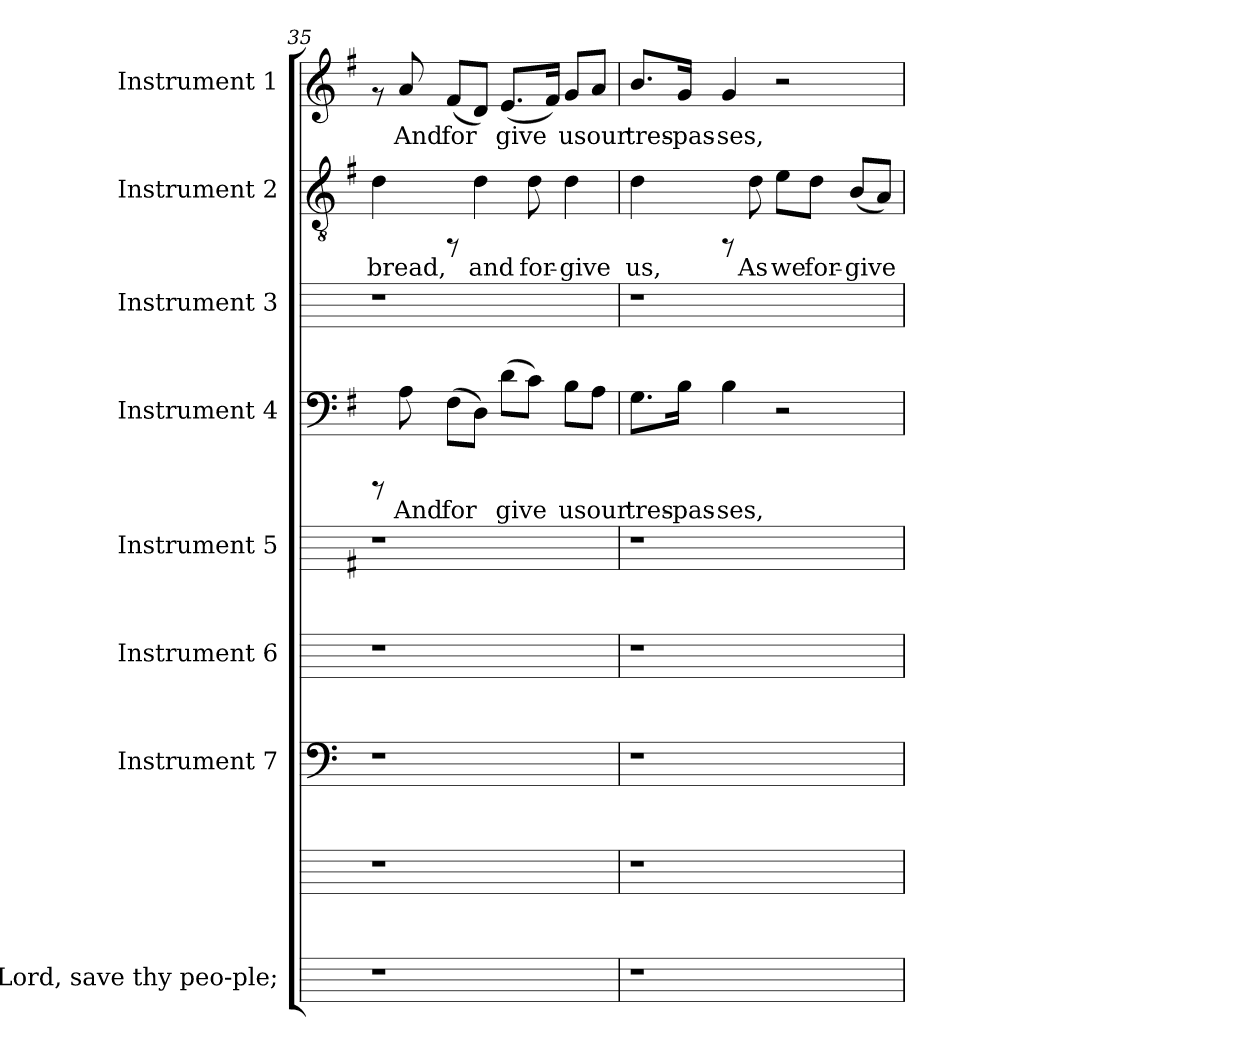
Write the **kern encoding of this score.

**kern	**kern	**kern	**kern	**kern	**kern	**text	**kern	**kern	**text	**kern	**text
*part9	*part8	*part7	*part6	*part5	*part4	*part4	*part3	*part2	*part2	*part1	*part1
*staff9	*staff8	*staff7	*staff6	*staff5	*staff4	*staff4	*staff3	*staff2	*staff2	*staff1	*staff1
*I"O Lord, save thy peo-ple;	*	*I"Instrument 7	*I"Instrument 6	*I"Instrument 5	*I"Instrument 4	*	*I"Instrument 3	*I"Instrument 2	*	*I"Instrument 1	*
*	*	*clefF4	*	*	*clefF4	*	*	*clefGv2	*	*clefG2	*
*	*	*	*	*ITrd-3c-5	*	*	*	*ITrd-3c-5	*	*ITrd-3c-5	*
*k[]	*k[]	*k[]	*k[]	*k[]	*k[f#]	*	*k[]	*k[]	*	*k[]	*
*C:	*C:	*C:	*C:	*C:	*G:	*	*C:	*C:	*	*C:	*
=35	=35	=35	=35	=35	=35	=35	=35	=35	=35	=35	=35
!	!	!	!	!	!	!	!	!	!LO:LY:b:cj	!	!
1r	1r	1r	1r	1r	8rCCC	.	1r	4g\	bread,	8rf	.
!	!	!	!	!	!	!LO:LY:b:cj	!	!	!	!	!LO:LY:b:cj
.	.	.	.	.	8A\	And	.	.	.	8dd/	And
!	!	!	!	!	!	!LO:LY:b:cj	!	!	!	!	!LO:LY:b:cj
.	.	.	.	.	(>8F#\L	for-	.	8rFF	.	(<8b/L	for-
!	!	!	!	!	!	!LO:LY:b:cj	!	!	!LO:LY:b:cj	!	!LO:LY:b:cj
.	.	.	.	.	8D\J)	--	.	4g\	and	8g/J)	--
!	!	!	!	!	!	!LO:LY:b:cj	!	!	!	!	!LO:LY:b:cj
.	.	.	.	.	(>8d\L	-give	.	.	.	(<8.a/L	-give
!	!	!	!	!	!	!LO:LY:b:cj	!	!	!LO:LY:b:cj	!	!
.	.	.	.	.	8c\J)	.	.	8g\	for-	.	.
!	!	!	!	!	!	!	!	!	!	!	!LO:LY:b:cj
.	.	.	.	.	.	.	.	.	.	16b/J)	.
!	!	!	!	!	!	!LO:LY:b:cj	!	!	!LO:LY:b:cj	!	!LO:LY:b:cj
.	.	.	.	.	8B\L	us	.	4g\	-give	8cc/L	us
!	!	!	!	!	!	!LO:LY:b:cj	!	!	!	!	!LO:LY:b:cj
.	.	.	.	.	8A\J	our	.	.	.	8dd>/J	our
!!LO:LB:g=z
=36	=36	=36	=36	=36	=36	=36	=36	=36	=36	=36	=36
!	!	!	!	!	!	!LO:LY:b:cj	!	!	!LO:LY:b:cj	!	!LO:LY:b:cj
1r	1r	1r	1r	1r	8.G\L	tres-	1r	4g\	us,	8.ee/L	tres-
!	!	!	!	!	!	!LO:LY:b:cj	!	!	!	!	!LO:LY:b:cj
.	.	.	.	.	16B\J	-pas-	.	.	.	16cc/J	-pas-
!	!	!	!	!	!	!LO:LY:b:cj	!	!	!	!	!LO:LY:b:cj
.	.	.	.	.	4B\	-ses,	.	8rFF	.	4cc/	-ses,
!	!	!	!	!	!	!	!	!	!LO:LY:b:cj	!	!
.	.	.	.	.	.	.	.	8g\	As	.	.
!	!	!	!	!	!	!	!	!	!LO:LY:b:cj	!	!
.	.	.	.	.	2r	.	.	8a\L	we	2r	.
!	!	!	!	!	!	!	!	!	!LO:LY:b:cj	!	!
.	.	.	.	.	.	.	.	8g\J	for-	.	.
!	!	!	!	!	!	!	!	!	!LO:LY:b:cj	!	!
.	.	.	.	.	.	.	.	(<8e/L	-give	.	.
!	!	!	!	!	!	!	!	!	!LO:LY:b:cj	!	!
.	.	.	.	.	.	.	.	8d/J)	.	.	.
=	=	=	=	=	=	=	=	=	=	=	=
*-	*-	*-	*-	*-	*-	*-	*-	*-	*-	*-	*-
